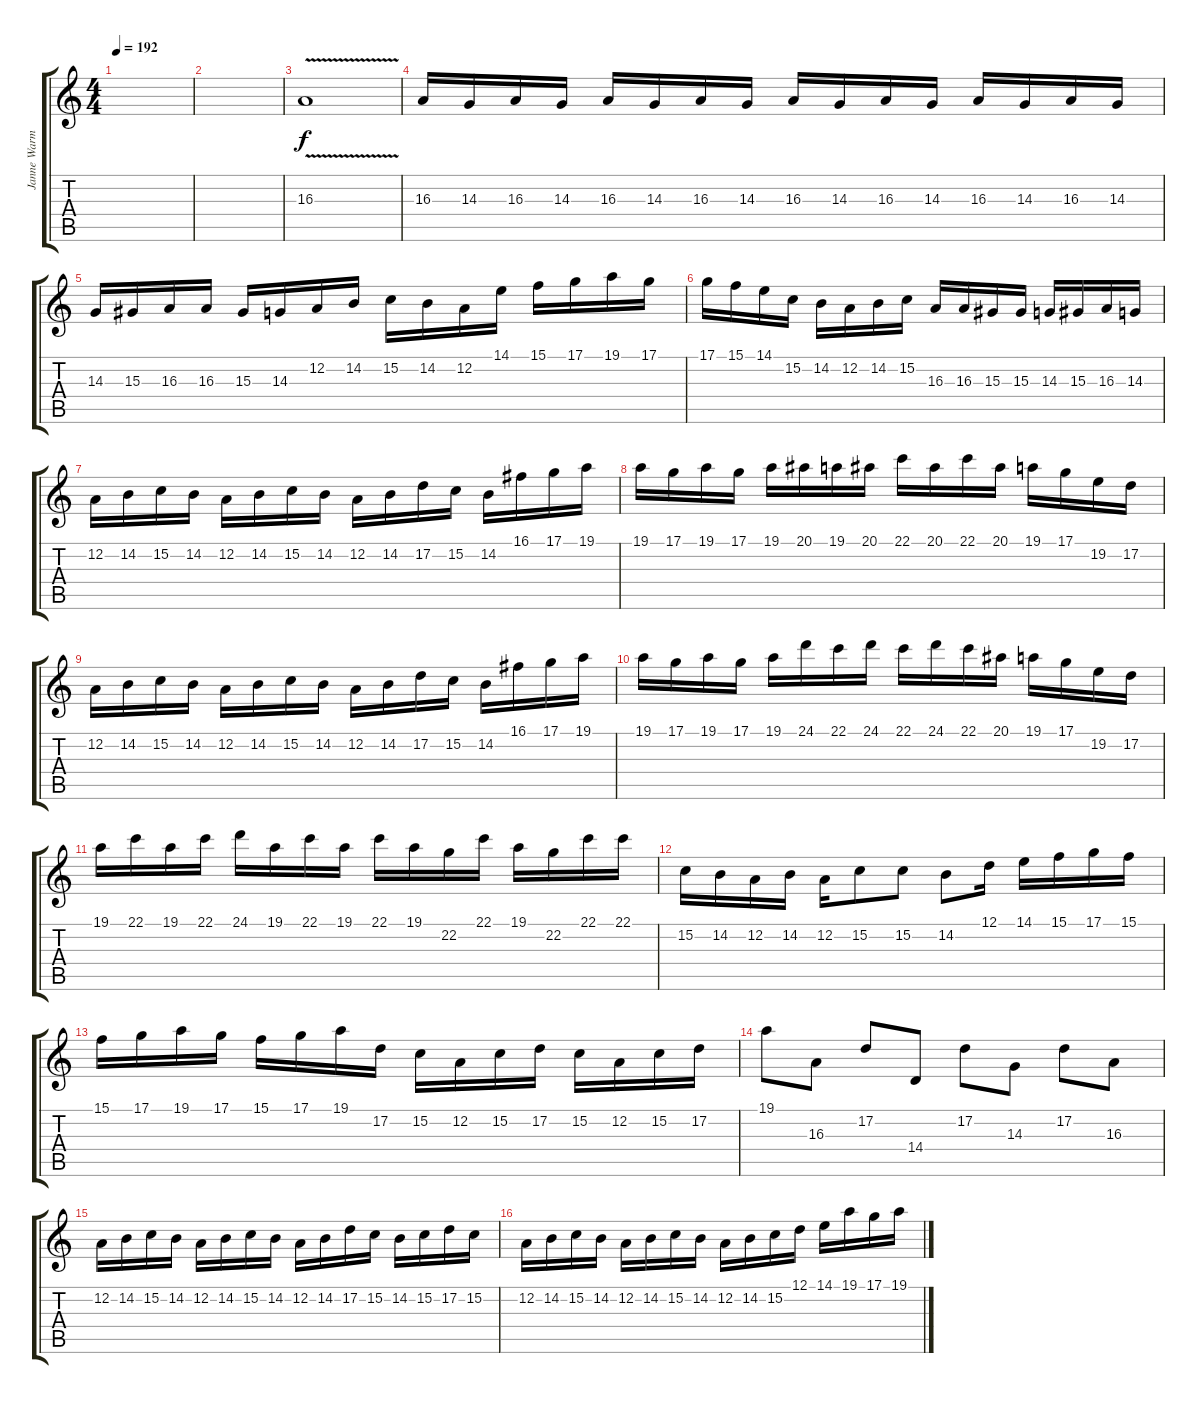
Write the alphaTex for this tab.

\track ("Janne Warman" "Janne Warm") {instrument lead8bassandlead}
\staff {score tabs}
\tuning (D4 A3 F3 C3 G2 D2) {hide}
\ts (4 4)
\tempo 192
\clef g2
\ks c
|
|
16.3{v}.1 |
16.3.16 14.3.16 16.3.16 14.3.16 16.3.16 14.3.16 16.3.16 14.3.16 16.3.16 14.3.16 16.3.16 14.3.16 16.3.16 14.3.16 16.3.16 14.3.16 |
14.3.16 15.3.16 16.3.16 16.3.16 15.3.16 14.3.16 12.2.16 14.2.16 15.2.16 14.2.16 12.2.16 14.1.16 15.1.16 17.1.16 19.1.16 17.1.16 |
17.1.16 15.1.16 14.1.16 15.2.16 14.2.16 12.2.16 14.2.16 15.2.16 16.3.16 16.3.16 15.3.16 15.3.16 14.3.16 15.3.16 16.3.16 14.3.16 |
12.2.16 14.2.16 15.2.16 14.2.16 12.2.16 14.2.16 15.2.16 14.2.16 12.2.16 14.2.16 17.2.16 15.2.16 14.2.16 16.1.16 17.1.16 19.1.16 |
19.1.16 17.1.16 19.1.16 17.1.16 19.1.16 20.1.16 19.1.16 20.1.16 22.1.16 20.1.16 22.1.16 20.1.16 19.1.16 17.1.16 19.2.16 17.2.16 |
12.2.16 14.2.16 15.2.16 14.2.16 12.2.16 14.2.16 15.2.16 14.2.16 12.2.16 14.2.16 17.2.16 15.2.16 14.2.16 16.1.16 17.1.16 19.1.16 |
19.1.16 17.1.16 19.1.16 17.1.16 19.1.16 24.1.16 22.1.16 24.1.16 22.1.16 24.1.16 22.1.16 20.1.16 19.1.16 17.1.16 19.2.16 17.2.16 |
19.1.16 22.1.16 19.1.16 22.1.16 24.1.16 19.1.16 22.1.16 19.1.16 22.1.16 19.1.16 22.2.16 22.1.16 19.1.16 22.2.16 22.1.16 22.1.16 |
15.2.16 14.2.16 12.2.16 14.2.16 12.2.16 15.2.8 15.2.8 14.2.8 12.1.16 14.1.16 15.1.16 17.1.16 15.1.16 |
15.1.16 17.1.16 19.1.16 17.1.16 15.1.16 17.1.16 19.1.16 17.2.16 15.2.16 12.2.16 15.2.16 17.2.16 15.2.16 12.2.16 15.2.16 17.2.16 |
19.1.8 16.3.8 17.2.8 14.4.8 17.2.8 14.3.8 17.2.8 16.3.8 |
12.2.16 14.2.16 15.2.16 14.2.16 12.2.16 14.2.16 15.2.16 14.2.16 12.2.16 14.2.16 17.2.16 15.2.16 14.2.16 15.2.16 17.2.16 15.2.16 |
12.2.16 14.2.16 15.2.16 14.2.16 12.2.16 14.2.16 15.2.16 14.2.16 12.2.16 14.2.16 15.2.16 12.1.16 14.1.16 19.1.16 17.1.16 19.1.16
